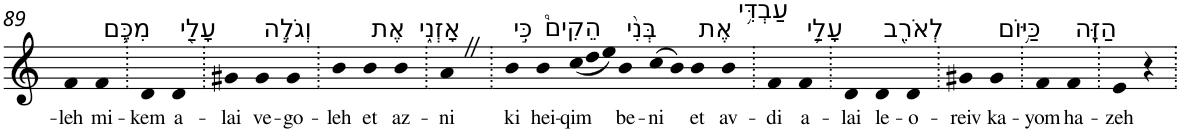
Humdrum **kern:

**kern	**text
*part1	*part1
*staff1	*staff1
*I"Piano	*
*I'Pno	*
!!LO:PB:g=z
*clefG2	*
*k[]	*
=89	=89
!	!LO:LY:b
4f	-leh
!LO:TX:a:t=מִכֶּ֛ם	!
!	!LO:LY:b
4f	mi-
=90.	=90.
!	!LO:LY:b
4d	-kem
!LO:TX:a:t=עָלַ֖י	!
!	!LO:LY:b
4d	a-
=91.	=91.
!	!LO:LY:b
4g#X	-lai
!LO:TX:a:t=וְגֹלֶ֣ה	!
!	!LO:LY:b
4g#	ve-
!	!LO:LY:b
4g#	-go-
=92.	=92.
!	!LO:LY:b
4b	-leh
!LO:TX:a:t=אֶת	!
!	!LO:LY:b
4b	et
!LO:TX:a:t=אָזְנִ֑י	!
!	!LO:LY:b
4b	az-
=93.	=93.
!	!LO:LY:b
4aZ	-ni
=94.	=94.
!LO:TX:a:t=כִּ֣י	!
!	!LO:LY:b
4b	ki
!LO:TX:a:t=הֵקִים֩	!
!	!LO:LY:b
4b	hei-
*Xtuplet	*
!	!LO:LY:b
(<12cc	-qim
12dd	.
12ee)	.
!LO:TX:a:t=בְּנִ֨י	!
!	!LO:LY:b
4b	be-
!	!LO:LY:b
(>8cc	-ni
8b)	.
!LO:TX:a:t=אֶת	!
!	!LO:LY:b
4b	et
!LO:TX:a:t=עַבְדִּ֥י	!
!	!LO:LY:b
4b	av-
=95.	=95.
!	!LO:LY:b
4f	-di
!LO:TX:a:t=עָלַ֛י	!
!	!LO:LY:b
4f	a-
=96.	=96.
!	!LO:LY:b
4d	-lai
!LO:TX:a:t=לְאֹרֵ֖ב	!
!	!LO:LY:b
4d	le-
!	!LO:LY:b
4d	-o-
=97.	=97.
!	!LO:LY:b
4g#X	-reiv
!LO:TX:a:t=כַּיּ֥וֹם	!
!	!LO:LY:b
4g#	ka-
=98.	=98.
!	!LO:LY:b
4f	-yom
!LO:TX:a:t=הַזֶּֽה	!
!	!LO:LY:b
4f	ha-
=99.	=99.
!	!LO:LY:b
4e	-zeh
4r	.
=.	=.
*-	*-
